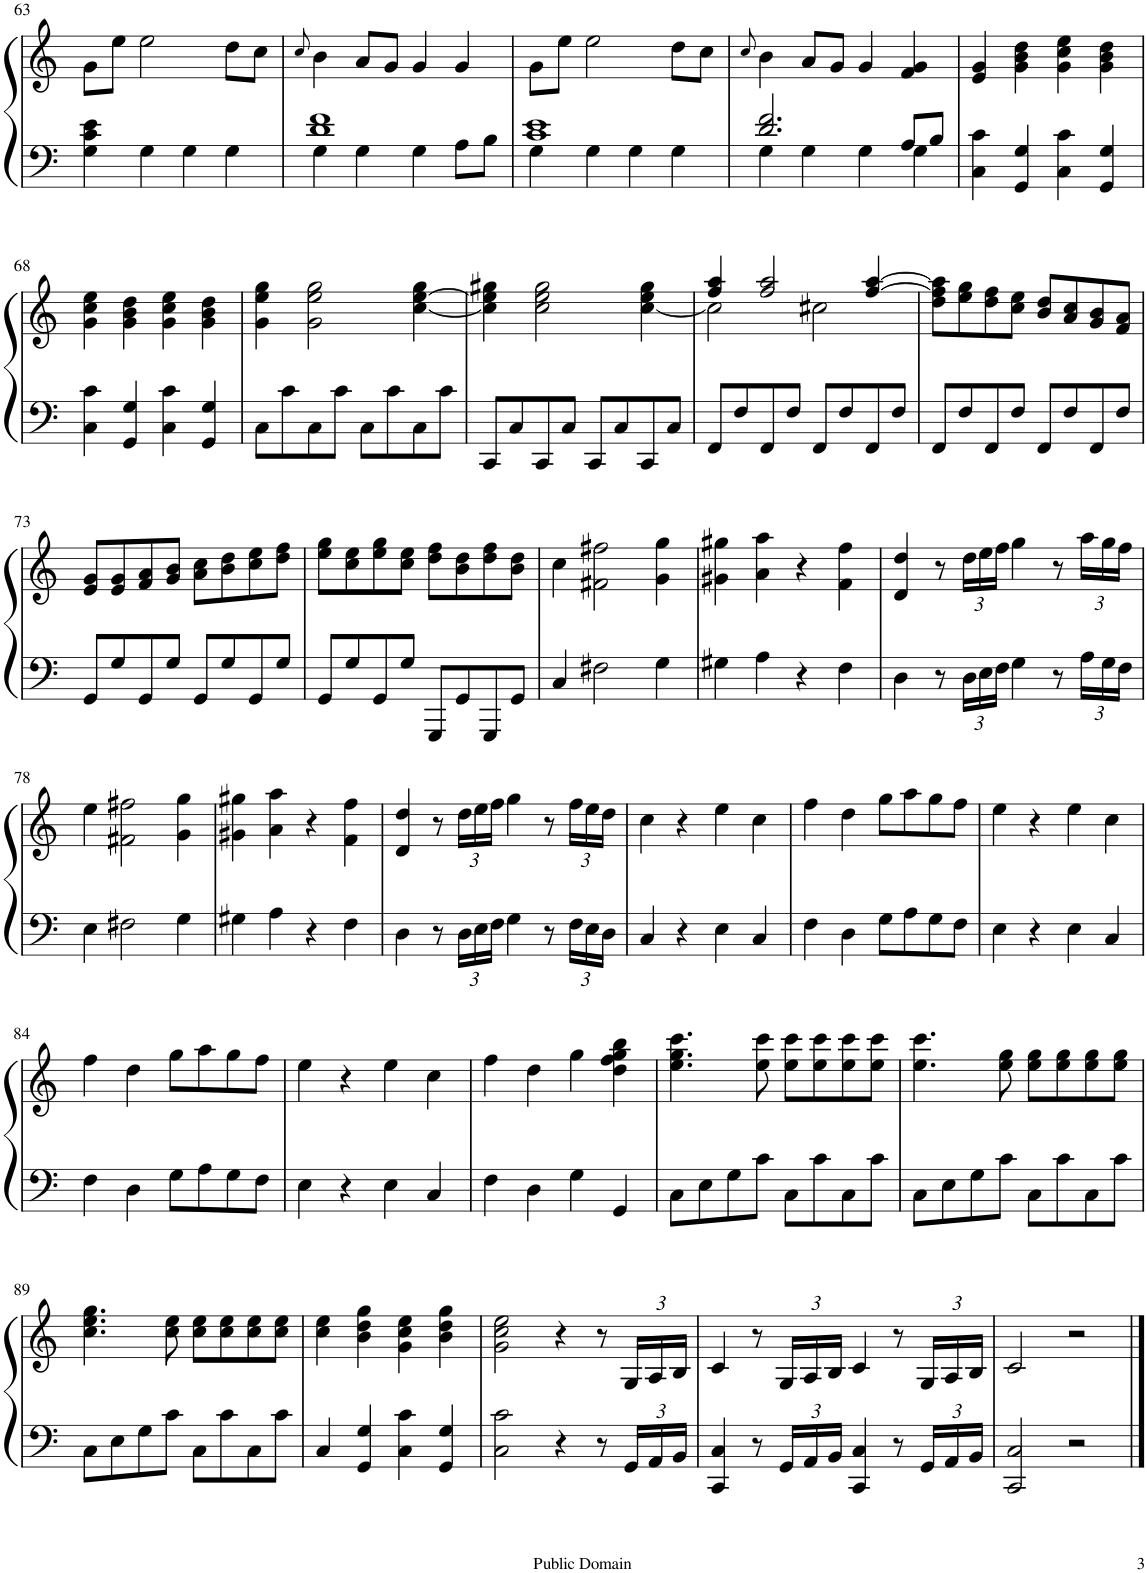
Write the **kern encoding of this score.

**kern	**kern
*part1	*part1
*staff2	*staff1
*I"Piano	*
*I'Pno.	*
!!LO:PB:g=z
*clefF4	*clefG2
*k[]	*k[]
*M2/2	*M2/2
*met(c|)	*met(c|)
=63	=63
4G\ 4c\ 4e\	8g\L
.	8ee\J
4G\	2ee\
4G\	.
4G\	8dd\L
.	8cc\J
=64	=64
.	8qcc/
*^	*
1d 1f	4G\	4b\
.	4G\	8a/L
.	.	8g/J
.	4G\	4g/
.	8A\L	4g/
.	8B\J	.
=65	=65	=65
1c 1e	4G\	8g\L
.	.	8ee\J
.	4G\	2ee\
.	4G\	.
.	4G\	8dd\L
.	.	8cc\J
=66	=66	=66
.	.	8qcc/
2.d/ 2.f/	4G\	4b\
.	4G\	8a/L
.	.	8g/J
.	4G\	4g/
8A/L	4G\	4f/ 4g/
8B/J	.	.
*v	*v	*
=67	=67
4C\ 4c\	4e/ 4g/
4GG/ 4G/	4g\ 4b\ 4dd\
4C\ 4c\	4g\ 4cc\ 4ee\
4GG/ 4G/	4g\ 4b\ 4dd\
!!LO:LB:g=z
=68	=68
4C\ 4c\	4g\ 4cc\ 4ee\
4GG/ 4G/	4g\ 4b\ 4dd\
4C\ 4c\	4g\ 4cc\ 4ee\
4GG/ 4G/	4g\ 4b\ 4dd\
=69	=69
8C\L	4g\ 4ee\ 4gg\
8c\	.
8C\	2g\ 2ee\ 2gg\
8c\J	.
8C\L	.
8c\	.
8C\	[4cc\ [4ee\ 4gg\
8c\J	.
=70	=70
8CC/L	4cc\] 4ee\] 4gg#X\
8C/	.
8CC/	2cc\ 2ee\ 2gg#\
8C/J	.
8CC/L	.
8C/	.
8CC/	[4cc\ 4ee\ 4gg#\
8C/J	.
=71	=71
*	*^
8FF/L	4ff/ 4aa/	2cc\]
8F/	.	.
8FF/	2ff/ 2aa/	.
8F/J	.	.
8FF/L	.	2cc#X\
8F/	.	.
8FF/	[4ff/ [4aa/	.
8F/J	.	.
*	*v	*v
=72	=72
8FF/L	8dd\ 8ff\] 8aa\]L
8F/	8ee\ 8gg\
8FF/	8dd\ 8ff\
8F/J	8cc\ 8ee\J
8FF/L	8b/ 8dd/L
8F/	8a/ 8cc/
8FF/	8g/ 8b/
8F/J	8f/ 8a/J
!!LO:LB:g=z
=73	=73
8GG/L	8e/ 8g/L
8G/	8e/ 8g/
8GG/	8f/ 8a/
8G/J	8g/ 8b/J
8GG/L	8a\ 8cc\L
8G/	8b\ 8dd\
8GG/	8cc\ 8ee\
8G/J	8dd\ 8ff\J
=74	=74
8GG/L	8ee\ 8gg\L
8G/	8cc\ 8ee\
8GG/	8ee\ 8gg\
8G/J	8cc\ 8ee\J
8GGG/L	8dd\ 8ff\L
8GG/	8b\ 8dd\
8GGG/	8dd\ 8ff\
8GG/J	8b\ 8dd\J
=75	=75
4C/	4cc\
2F#X\	2f#X\ 2ff#X\
4G\	4g\ 4gg\
=76	=76
4G#X\	4g#X\ 4gg#X\
4A\	4a\ 4aa\
4r	4r
4F\	4f\ 4ff\
=77	=77
4D\	4d/ 4dd/
8r	8r
*Xbrackettup	*Xbrackettup
24D\LL	24dd\LL
24E\	24ee\
24F\JJ	24ff\JJ
4G\	4gg\
8r	8r
24A\LL	24aa\LL
24G\	24gg\
24F\JJ	24ff\JJ
!!LO:LB:g=z
=78	=78
4E\	4ee\
2F#X\	2f#X\ 2ff#X\
4G\	4g\ 4gg\
=79	=79
4G#X\	4g#X\ 4gg#X\
4A\	4a\ 4aa\
4r	4r
4F\	4f\ 4ff\
=80	=80
4D\	4d/ 4dd/
8r	8r
24D\LL	24dd\LL
24E\	24ee\
24F\JJ	24ff\JJ
4G\	4gg\
8r	8r
24F\LL	24ff\LL
24E\	24ee\
24D\JJ	24dd\JJ
=81	=81
4C/	4cc\
4r	4r
4E\	4ee\
4C/	4cc\
=82	=82
4F\	4ff\
4D\	4dd\
8G\L	8gg\L
8A\	8aa\
8G\	8gg\
8F\J	8ff\J
=83	=83
4E\	4ee\
4r	4r
4E\	4ee\
4C/	4cc\
!!LO:LB:g=z
=84	=84
4F\	4ff\
4D\	4dd\
8G\L	8gg\L
8A\	8aa\
8G\	8gg\
8F\J	8ff\J
=85	=85
4E\	4ee\
4r	4r
4E\	4ee\
4C/	4cc\
=86	=86
4F\	4ff\
4D\	4dd\
4G\	4gg\
4GG/	4dd\ 4ff\ 4gg\ 4bb\
=87	=87
8C\L	4.ee\ 4.gg\ 4.ccc\
8E\	.
8G\	.
8c\J	8ee\ 8ccc\
8C\L	8ee\ 8ccc\L
8c\	8ee\ 8ccc\
8C\	8ee\ 8ccc\
8c\J	8ee\ 8ccc\J
=88	=88
8C\L	4.ee\ 4.ccc\
8E\	.
8G\	.
8c\J	8ee\ 8gg\
8C\L	8ee\ 8gg\L
8c\	8ee\ 8gg\
8C\	8ee\ 8gg\
8c\J	8ee\ 8gg\J
!!LO:LB:g=z
=89	=89
8C\L	4.cc\ 4.ee\ 4.gg\
8E\	.
8G\	.
8c\J	8cc\ 8ee\
8C\L	8cc\ 8ee\L
8c\	8cc\ 8ee\
8C\	8cc\ 8ee\
8c\J	8cc\ 8ee\J
=90	=90
4C/	4cc\ 4ee\
4GG/ 4G/	4b\ 4dd\ 4gg\
4C\ 4c\	4g\ 4cc\ 4ee\
4GG/ 4G/	4b\ 4dd\ 4gg\
=91	=91
2C\ 2c\	2g\ 2cc\ 2ee\
4r	4r
8r	8r
24GG/LL	24G/LL
24AA/	24A/
24BB/JJ	24B/JJ
=92	=92
4CC/ 4C/	4c/
8r	8r
24GG/LL	24G/LL
24AA/	24A/
24BB/JJ	24B/JJ
4CC/ 4C/	4c/
8r	8r
24GG/LL	24G/LL
24AA/	24A/
24BB/JJ	24B/JJ
=93	=93
2CC/ 2C/	2c/
2r	2r
==	==
*-	*-
